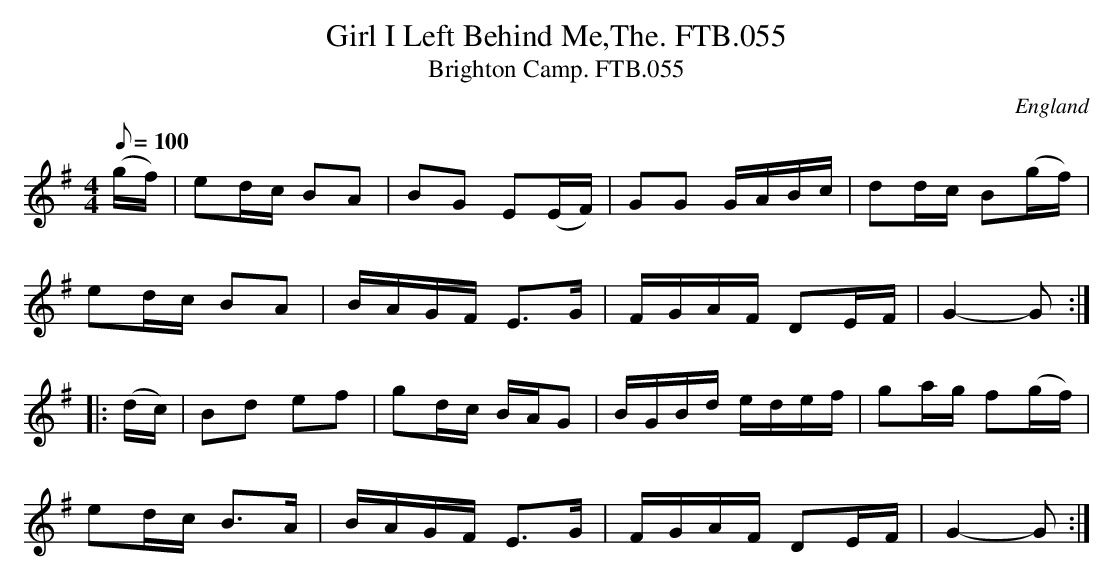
X:1
T:Girl I Left Behind Me,The. FTB.055
T:Brighton Camp. FTB.055
M:4/4
Q:100
O:England
K:G
(g/f/)|ed/c/ BA|BG E(E/F/)|GG G/A/B/c/|dd/c/ B(g/f/)|
ed/c/ BA|B/A/G/F/ E>G|F/G/A/F/ DE/F/|G2-G:|
|:(d/c/)|Bd ef|gd/c/ B/A/G|B/G/B/d/ e/d/e/f/|ga/g/ f(g/f/)|
ed/c/ B>A|B/A/G/F/ E>G|F/G/A/F/ DE/F/|G2-G:|
